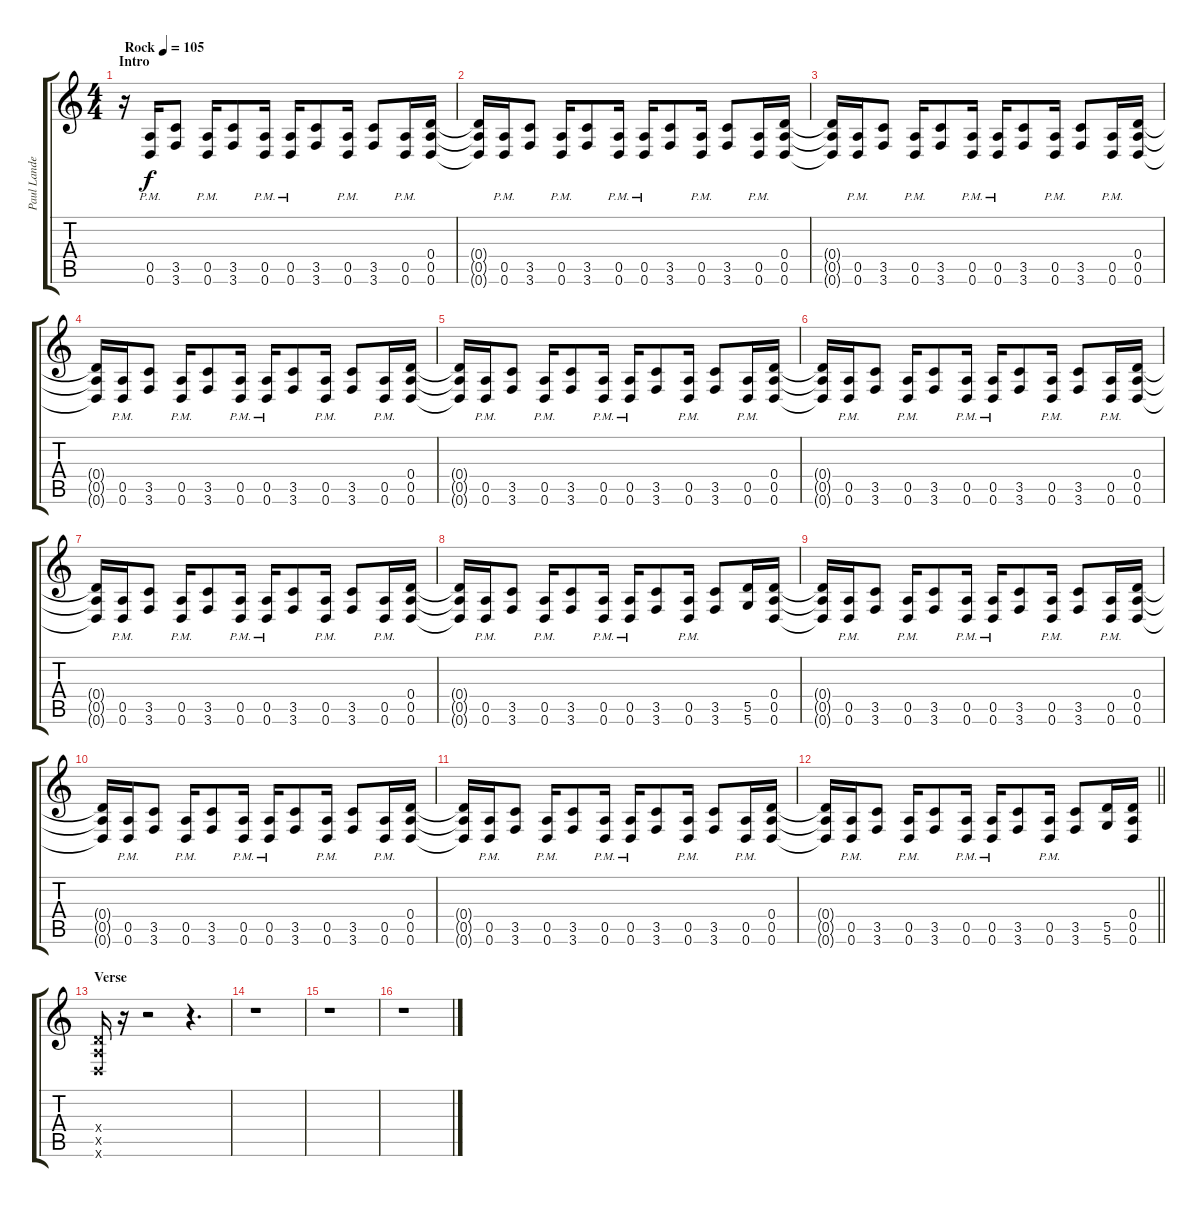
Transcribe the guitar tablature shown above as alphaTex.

\track ("Paul Landers" "Paul Lande") {instrument distortionguitar}
\staff {score tabs}
\tuning (E4 B3 G3 D3 A2 D2) {hide}
\ts (4 4)
\section ("" "Intro")
\tempo (105 "Rock")
\clef g2
\ks c
r.16{dy f instrument distortionguitar} (0.5{pm} 0.6{pm}).16 (3.5 3.6).8 (0.5{pm} 0.6{pm}).16 (3.5 3.6).8 (0.5{pm} 0.6{pm}).16 (0.5{pm} 0.6{pm}).16 (3.5 3.6).8 (0.5{pm} 0.6{pm}).16 (3.5 3.6).8 (0.5{pm} 0.6{pm}).16 (0.4 0.5 0.6).16 |
(0.4{t} 0.5{t} 0.6{t}).16 (0.5{pm} 0.6{pm}).16 (3.5 3.6).8 (0.5{pm} 0.6{pm}).16 (3.5 3.6).8 (0.5{pm} 0.6{pm}).16 (0.5{pm} 0.6{pm}).16 (3.5 3.6).8 (0.5{pm} 0.6{pm}).16 (3.5 3.6).8 (0.5{pm} 0.6{pm}).16 (0.4 0.5 0.6).16 |
(0.4{t} 0.5{t} 0.6{t}).16 (0.5{pm} 0.6{pm}).16 (3.5 3.6).8 (0.5{pm} 0.6{pm}).16 (3.5 3.6).8 (0.5{pm} 0.6{pm}).16 (0.5{pm} 0.6{pm}).16 (3.5 3.6).8 (0.5{pm} 0.6{pm}).16 (3.5 3.6).8 (0.5{pm} 0.6{pm}).16 (0.4 0.5 0.6).16 |
(0.4{t} 0.5{t} 0.6{t}).16 (0.5{pm} 0.6{pm}).16 (3.5 3.6).8 (0.5{pm} 0.6{pm}).16 (3.5 3.6).8 (0.5{pm} 0.6{pm}).16 (0.5{pm} 0.6{pm}).16 (3.5 3.6).8 (0.5{pm} 0.6{pm}).16 (3.5 3.6).8 (0.5{pm} 0.6{pm}).16 (0.4 0.5 0.6).16 |
(0.4{t} 0.5{t} 0.6{t}).16 (0.5{pm} 0.6{pm}).16 (3.5 3.6).8 (0.5{pm} 0.6{pm}).16 (3.5 3.6).8 (0.5{pm} 0.6{pm}).16 (0.5{pm} 0.6{pm}).16 (3.5 3.6).8 (0.5{pm} 0.6{pm}).16 (3.5 3.6).8 (0.5{pm} 0.6{pm}).16 (0.4 0.5 0.6).16 |
(0.4{t} 0.5{t} 0.6{t}).16 (0.5{pm} 0.6{pm}).16 (3.5 3.6).8 (0.5{pm} 0.6{pm}).16 (3.5 3.6).8 (0.5{pm} 0.6{pm}).16 (0.5{pm} 0.6{pm}).16 (3.5 3.6).8 (0.5{pm} 0.6{pm}).16 (3.5 3.6).8 (0.5{pm} 0.6{pm}).16 (0.4 0.5 0.6).16 |
(0.4{t} 0.5{t} 0.6{t}).16 (0.5{pm} 0.6{pm}).16 (3.5 3.6).8 (0.5{pm} 0.6{pm}).16 (3.5 3.6).8 (0.5{pm} 0.6{pm}).16 (0.5{pm} 0.6{pm}).16 (3.5 3.6).8 (0.5{pm} 0.6{pm}).16 (3.5 3.6).8 (0.5{pm} 0.6{pm}).16 (0.4 0.5 0.6).16 |
(0.4{t} 0.5{t} 0.6{t}).16 (0.5{pm} 0.6{pm}).16 (3.5 3.6).8 (0.5{pm} 0.6{pm}).16 (3.5 3.6).8 (0.5{pm} 0.6{pm}).16 (0.5{pm} 0.6{pm}).16 (3.5 3.6).8 (0.5{pm} 0.6{pm}).16 (3.5 3.6).8 (5.5 5.6).16 (0.4 0.5 0.6).16 |
(0.4{t} 0.5{t} 0.6{t}).16 (0.5{pm} 0.6{pm}).16 (3.5 3.6).8 (0.5{pm} 0.6{pm}).16 (3.5 3.6).8 (0.5{pm} 0.6{pm}).16 (0.5{pm} 0.6{pm}).16 (3.5 3.6).8 (0.5{pm} 0.6{pm}).16 (3.5 3.6).8 (0.5{pm} 0.6{pm}).16 (0.4 0.5 0.6).16 |
(0.4{t} 0.5{t} 0.6{t}).16 (0.5{pm} 0.6{pm}).16 (3.5 3.6).8 (0.5{pm} 0.6{pm}).16 (3.5 3.6).8 (0.5{pm} 0.6{pm}).16 (0.5{pm} 0.6{pm}).16 (3.5 3.6).8 (0.5{pm} 0.6{pm}).16 (3.5 3.6).8 (0.5{pm} 0.6{pm}).16 (0.4 0.5 0.6).16 |
(0.4{t} 0.5{t} 0.6{t}).16 (0.5{pm} 0.6{pm}).16 (3.5 3.6).8 (0.5{pm} 0.6{pm}).16 (3.5 3.6).8 (0.5{pm} 0.6{pm}).16 (0.5{pm} 0.6{pm}).16 (3.5 3.6).8 (0.5{pm} 0.6{pm}).16 (3.5 3.6).8 (0.5{pm} 0.6{pm}).16 (0.4 0.5 0.6).16 |
\barLineRight lightlight
(0.4{t} 0.5{t} 0.6{t}).16 (0.5{pm} 0.6{pm}).16 (3.5 3.6).8 (0.5{pm} 0.6{pm}).16 (3.5 3.6).8 (0.5{pm} 0.6{pm}).16 (0.5{pm} 0.6{pm}).16 (3.5 3.6).8 (0.5{pm} 0.6{pm}).16 (3.5 3.6).8 (5.5 5.6).16 (0.4 0.5 0.6).16 |
\section ("" "Verse")
(0.4{x} 0.5{x} 0.6{x}).16 r.16 r.2 r.4{d} |
r.1 |
r.1 |
r.1
